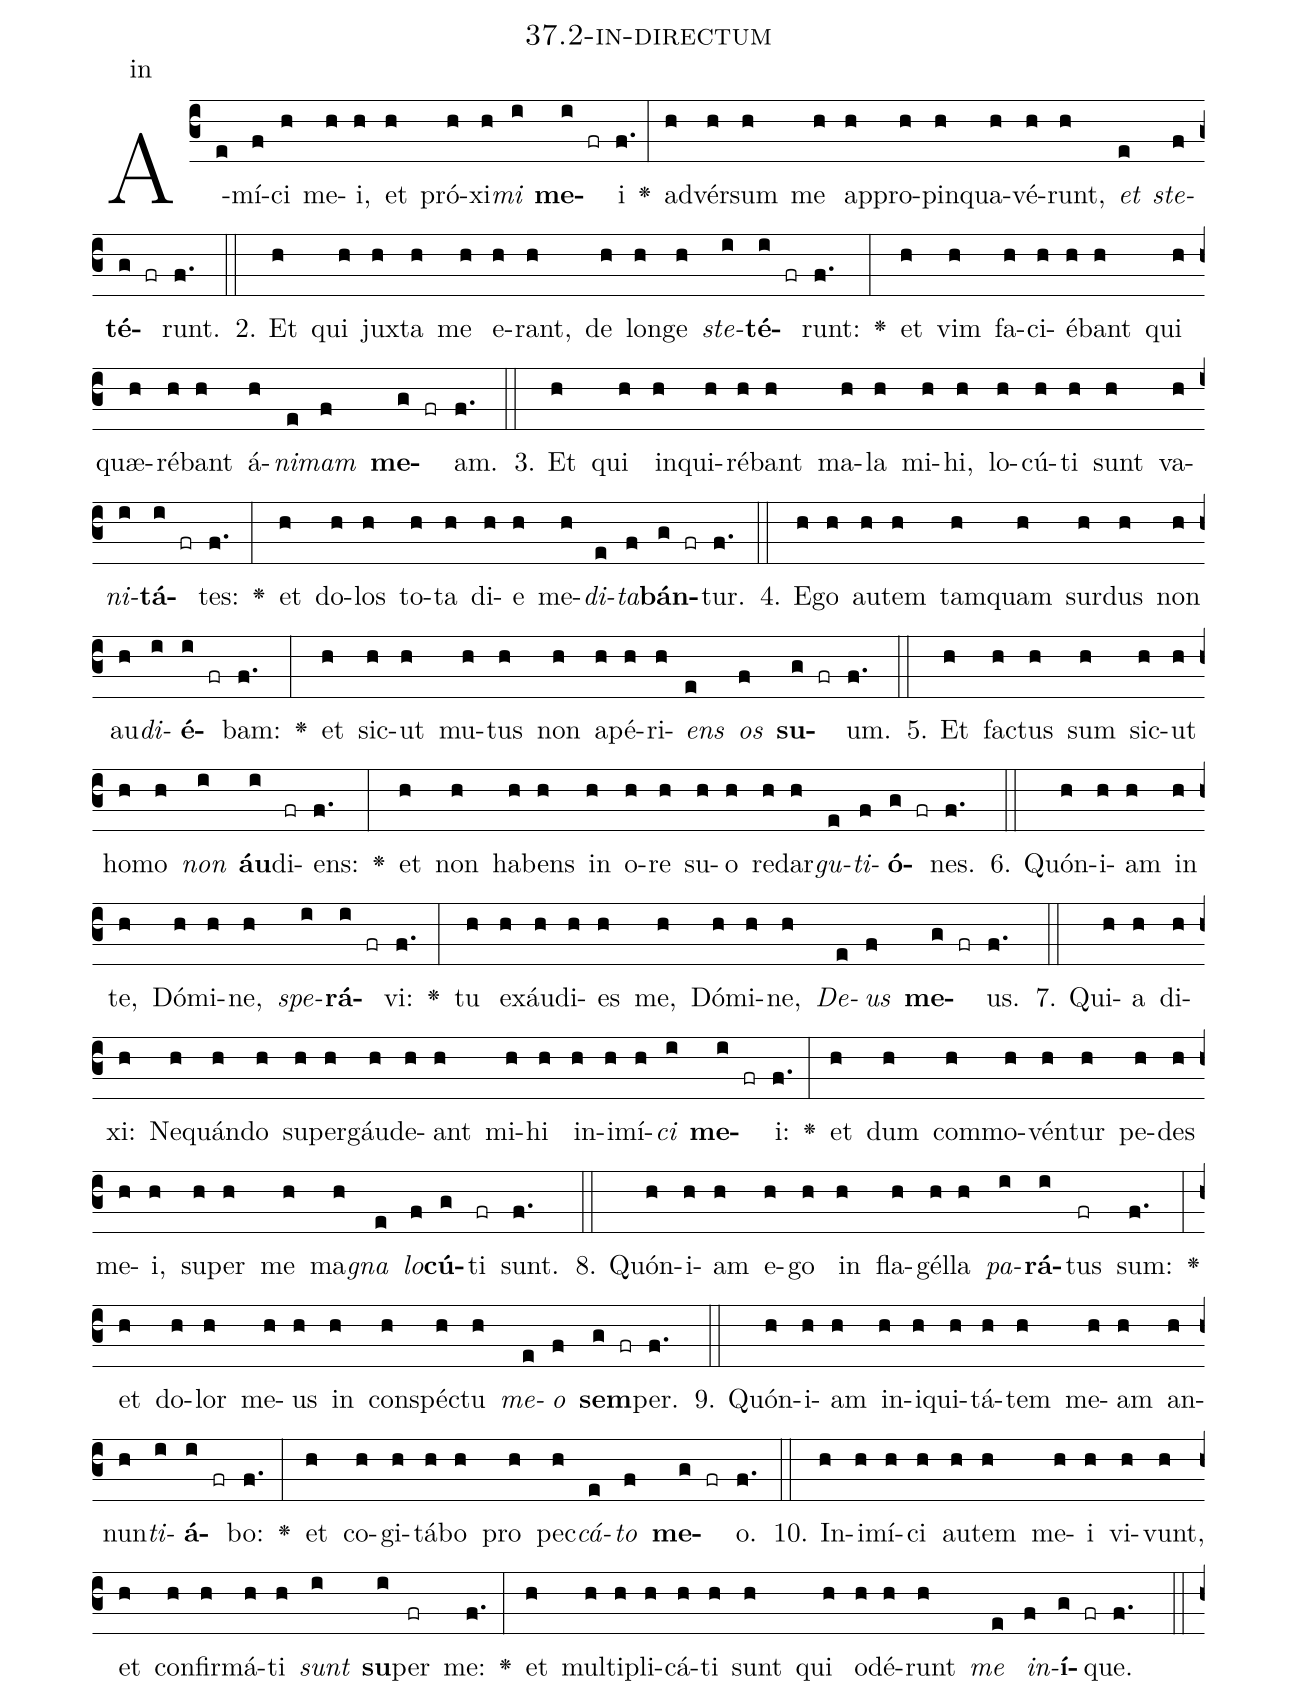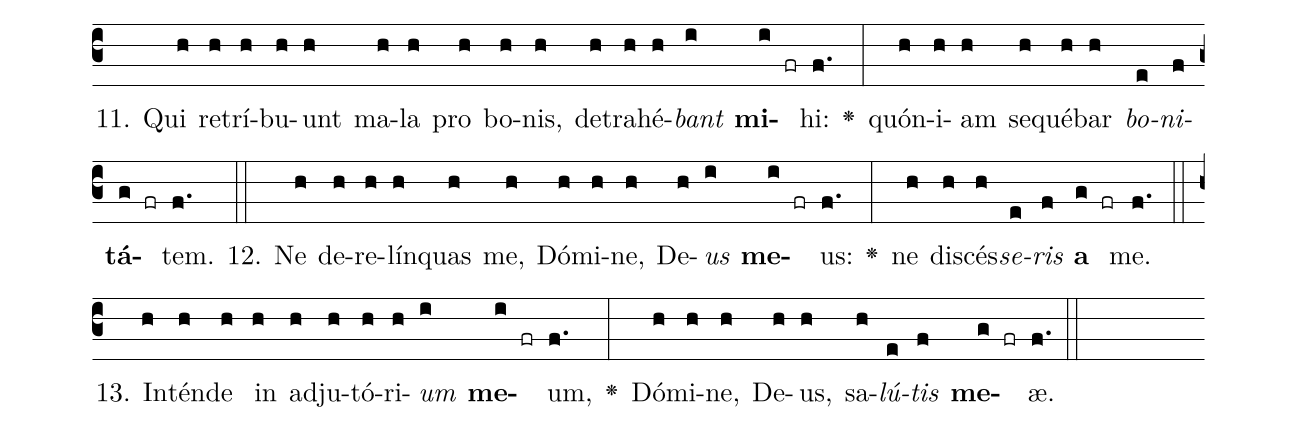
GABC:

name: 37.2-in-directum;
annotation: in;
%%
(c3)A(e)mí(f)ci(h) me(h)i,(h) et(h) pró(h)xi(h)<i>mi</i>(i) <b>me</b>(i fr)i(f.) <v>\greheightstar</v>(:) ad(h)vér(h)sum(h) me(h) ap(h)pro(h)pin(h)qua(h)vé(h)runt,(h) <i>et</i>(e) <i>ste</i>(f)<b>té</b>(g fr)runt.(f.) (::)
2. Et(h) qui(h) jux(h)ta(h) me(h) e(h)rant,(h) de(h) lon(h)ge(h) <i>ste</i>(i)<b>té</b>(i fr)runt:(f.) <v>\greheightstar</v>(:) et(h) vim(h) fa(h)ci(h)é(h)bant(h) qui(h) quæ(h)ré(h)bant(h) á(h)<i>ni</i>(e)<i>mam</i>(f) <b>me</b>(g fr)am.(f.) (::)
3. Et(h) qui(h) in(h)qui(h)ré(h)bant(h) ma(h)la(h) mi(h)hi,(h) lo(h)cú(h)ti(h) sunt(h) va(h)<i>ni</i>(i)<b>tá</b>(i fr)tes:(f.) <v>\greheightstar</v>(:) et(h) do(h)los(h) to(h)ta(h) di(h)e(h) me(h)<i>di</i>(e)<i>ta</i>(f)<b>bán</b>(g fr)tur.(f.) (::)
4. E(h)go(h) au(h)tem(h) tam(h)quam(h) sur(h)dus(h) non(h) au(h)<i>di</i>(i)<b>é</b>(i fr)bam:(f.) <v>\greheightstar</v>(:) et(h) sic(h)ut(h) mu(h)tus(h) non(h) a(h)pé(h)ri(h)<i>ens</i>(e) <i>os</i>(f) <b>su</b>(g fr)um.(f.) (::)
5. Et(h) fac(h)tus(h) sum(h) sic(h)ut(h) ho(h)mo(h) <i>non</i>(i) <b>áu</b>(i)di(fr)ens:(f.) <v>\greheightstar</v>(:) et(h) non(h) ha(h)bens(h) in(h) o(h)re(h) su(h)o(h) red(h)ar(h)<i>gu</i>(e)<i>ti</i>(f)<b>ó</b>(g fr)nes.(f.) (::)
6. Quón(h)i(h)am(h) in(h) te,(h) Dó(h)mi(h)ne,(h) <i>spe</i>(i)<b>rá</b>(i fr)vi:(f.) <v>\greheightstar</v>(:) tu(h) ex(h)áu(h)di(h)es(h) me,(h) Dó(h)mi(h)ne,(h) <i>De</i>(e)<i>us</i>(f) <b>me</b>(g fr)us.(f.) (::)
7. Qui(h)a(h) di(h)xi:(h) Ne(h)quán(h)do(h) su(h)per(h)gáu(h)de(h)ant(h) mi(h)hi(h) in(h)i(h)mí(h)<i>ci</i>(i) <b>me</b>(i fr)i:(f.) <v>\greheightstar</v>(:) et(h) dum(h) com(h)mo(h)vén(h)tur(h) pe(h)des(h) me(h)i,(h) su(h)per(h) me(h) ma(h)<i>gna</i>(e) <i>lo</i>(f)<b>cú</b>(g)ti(fr) sunt.(f.) (::)
8. Quón(h)i(h)am(h) e(h)go(h) in(h) fla(h)gél(h)la(h) <i>pa</i>(i)<b>rá</b>(i)tus(fr) sum:(f.) <v>\greheightstar</v>(:) et(h) do(h)lor(h) me(h)us(h) in(h) con(h)spéc(h)tu(h) <i>me</i>(e)<i>o</i>(f) <b>sem</b>(g fr)per.(f.) (::)
9. Quón(h)i(h)am(h) in(h)i(h)qui(h)tá(h)tem(h) me(h)am(h) an(h)nun(h)<i>ti</i>(i)<b>á</b>(i fr)bo:(f.) <v>\greheightstar</v>(:) et(h) co(h)gi(h)tá(h)bo(h) pro(h) pec(h)<i>cá</i>(e)<i>to</i>(f) <b>me</b>(g fr)o.(f.) (::)
10. In(h)i(h)mí(h)ci(h) au(h)tem(h) me(h)i(h) vi(h)vunt,(h) et(h) con(h)fir(h)má(h)ti(h) <i>sunt</i>(i) <b>su</b>(i)per(fr) me:(f.) <v>\greheightstar</v>(:) et(h) mul(h)ti(h)pli(h)cá(h)ti(h) sunt(h) qui(h) o(h)dé(h)runt(h) <i>me</i>(e) <i>in</i>(f)<b>í</b>(g fr)que.(f.) (::)
11. Qui(h) re(h)trí(h)bu(h)unt(h) ma(h)la(h) pro(h) bo(h)nis,(h) de(h)tra(h)hé(h)<i>bant</i>(i) <b>mi</b>(i fr)hi:(f.) <v>\greheightstar</v>(:) quón(h)i(h)am(h) se(h)qué(h)bar(h) <i>bo</i>(e)<i>ni</i>(f)<b>tá</b>(g fr)tem.(f.) (::)
12. Ne(h) de(h)re(h)lín(h)quas(h) me,(h) Dó(h)mi(h)ne,(h) De(h)<i>us</i>(i) <b>me</b>(i fr)us:(f.) <v>\greheightstar</v>(:) ne(h) di(h)scés(h)<i>se</i>(e)<i>ris</i>(f) <b>a</b>(g fr) me.(f.) (::)
13. In(h)tén(h)de(h) in(h) ad(h)ju(h)tó(h)ri(h)<i>um</i>(i) <b>me</b>(i fr)um,(f.) <v>\greheightstar</v>(:) Dó(h)mi(h)ne,(h) De(h)us,(h) sa(h)<i>lú</i>(e)<i>tis</i>(f) <b>me</b>(g fr)æ.(f.) (::)
